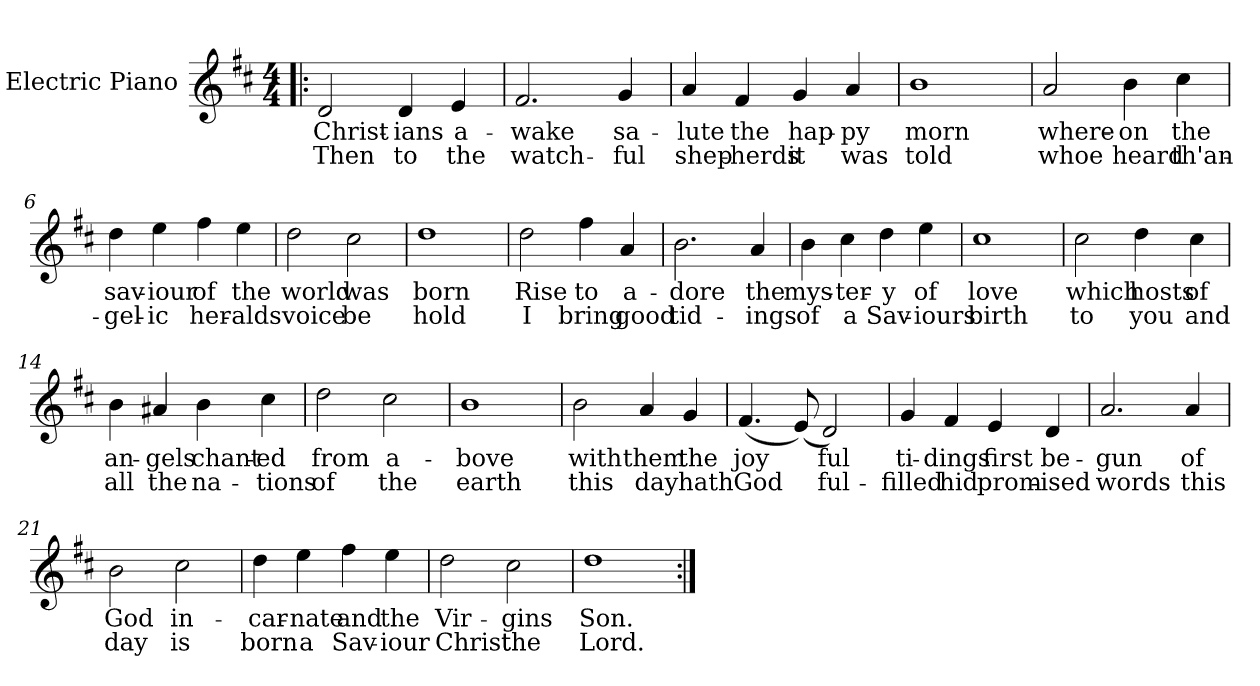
**kern	**text	**text
*part1	*part1	*part1
*staff1	*staff1	*staff1
*I"Electric Piano	*	*
*I'E.Pno	*	*
*clefG2	*	*
*k[f#c#]	*	*
*D:	*	*
*M4/4	*	*
=1!|:	=1!|:	=1!|:
2d/	Christ-	Then
4d/	-ians	to
4e/	a-	the
=2	=2	=2
2.f#/	-wake	watch-
4g/	sa-	-ful
=3	=3	=3
4a/	-lute	shep-
4f#/	the	-herds
4g/	hap-	it
4a/	-py	was
=4	=4	=4
1b	morn	told
!!LO:LB:g=z
=5	=5	=5
2a/	where-	whoe
4b\	-on	heard
4cc#\	the	th'an-
=6	=6	=6
4dd\	sav-	-gel-
4ee\	-iour	-ic
4ff#\	of	her-
4ee\	the	-alds
=7	=7	=7
2dd\	world	voice
2cc#\	was	be
=8	=8	=8
1dd	born	hold
=9	=9	=9
2dd\	Rise	I
4ff#\	to	bring
4a/	a-	good
!!LO:LB:g=z
=10	=10	=10
2.b\	-dore	tid-
4a/	the	-ings
=11	=11	=11
4b\	mys-	of
4cc#\	-ter-	a
4dd\	-y	Sav-
4ee\	of	-iours
=12	=12	=12
1cc#	love	birth
=13	=13	=13
2cc#\	which	to
4dd\	hosts	you
4cc#\	of	and
=14	=14	=14
4b\	an-	all
4a#X/	-gels	the
4b\	chant-	na-
4cc#\	-ed	-tions
!!LO:LB:g=z
=15	=15	=15
2dd\	from	of
2cc#\	a-	the
=16	=16	=16
1b	bove	earth
=17	=17	=17
2b\	with	this
4a/	them	day
4g/	the	hath
=18	=18	=18
(4.f#/	joy	God
(8e/)	.	.
2d/)	ful	ful-
=19	=19	=19
4g/	ti-	-filled
4f#/	-dings	hid
4e/	first	prom-
4d/	be-	-ised
!!LO:LB:g=z
=20	=20	=20
2.a/	-gun	words
4a/	of	this
=21	=21	=21
2b\	God	day
2cc#\	in-	is
=22	=22	=22
4dd\	-car-	born
4ee\	-nate	a
4ff#\	and	Sav-
4ee\	the	-iour
=23	=23	=23
2dd\	Vir-	Christ
2cc#\	-gins	the
=24	=24	=24
1dd	Son.	Lord.
=:|!	=:|!	=:|!
*-	*-	*-
